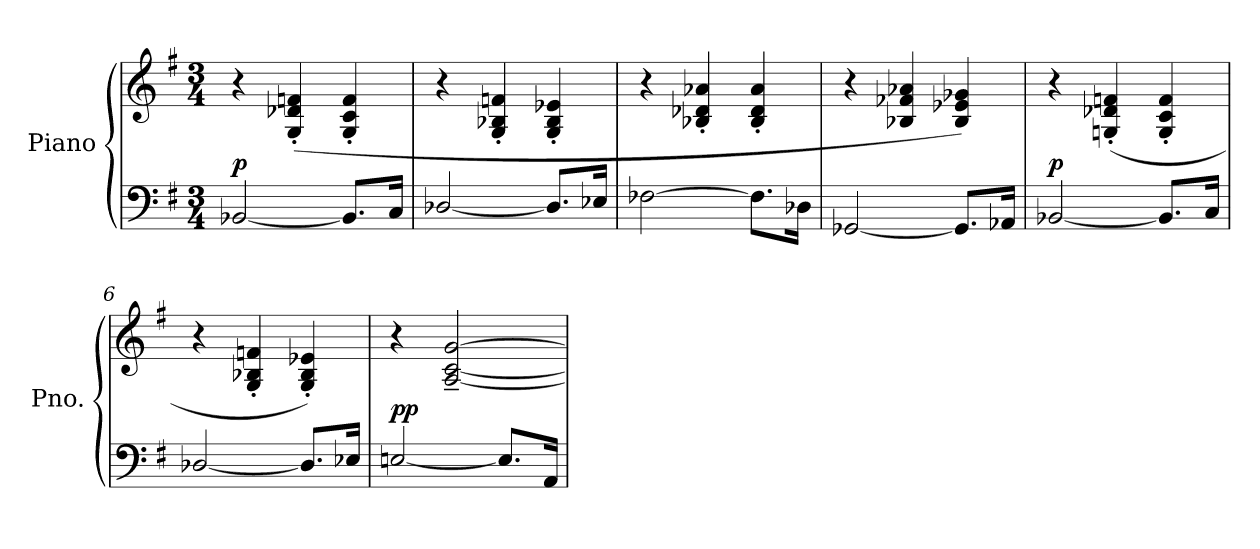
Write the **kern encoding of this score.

**kern	**kern	**dynam
*part1	*part1	*part1
*staff2	*staff1	*staff1/2
*I"Piano	*	*
*I'Pno.	*	*
*clefF4	*clefG2	*
*k[f#]	*k[f#]	*
*M3/4	*M3/4	*
*MM70	*MM70	*
=1	=1	=1
!	!	!LO:DY:a=2
[2BB-X/	4r	p
.	(>4G/' 4d-X/' 4fn/'	.
8.BB-/L]	4G/' 4c/' 4f/'	.
16C/Jk	.	.
=2	=2	=2
[2D-X/	4r	.
.	4G/' 4B-X/' 4fn/'	.
8.D-/L]	4G/' 4B-/' 4e-X/'	.
16E-X/Jk	.	.
=3	=3	=3
[2F-X\	4r	.
.	4B-X/' 4d-X/' 4a-X/'	.
8.F-\L]	4B-/' 4d-/' 4a-/'	.
16D-X\Jk	.	.
=4	=4	=4
[2GG-X/	4r	.
.	4B-X/ 4f-X/ 4a-X/	.
8.GG-/L]	4B-/ 4e-X/ 4g-X/)	.
16AA-X/Jk	.	.
=5	=5	=5
!	!	!LO:DY:a=2
[2BB-X/	4r	p
.	(>4Gn/' 4d-X/' 4fn/'	.
8.BB-/L]	4G/' 4c/' 4f/'	.
16C/Jk	.	.
!!LO:LB:g=z
=6	=6	=6
[2D-X/	4r	.
.	4G/' 4B-X/' 4fn/'	.
8.D-/L]	4G/' 4B-/' 4e-X/')	.
16E-X/Jk	.	.
=7	=7	=7
!	!	!LO:DY:a=2
[2En/	4r	pp
.	[2A/~ [2c/~ [2g/~	.
8.E/L]	.	.
16AA/Jk	.	.
=	=	=
*-	*-	*-
